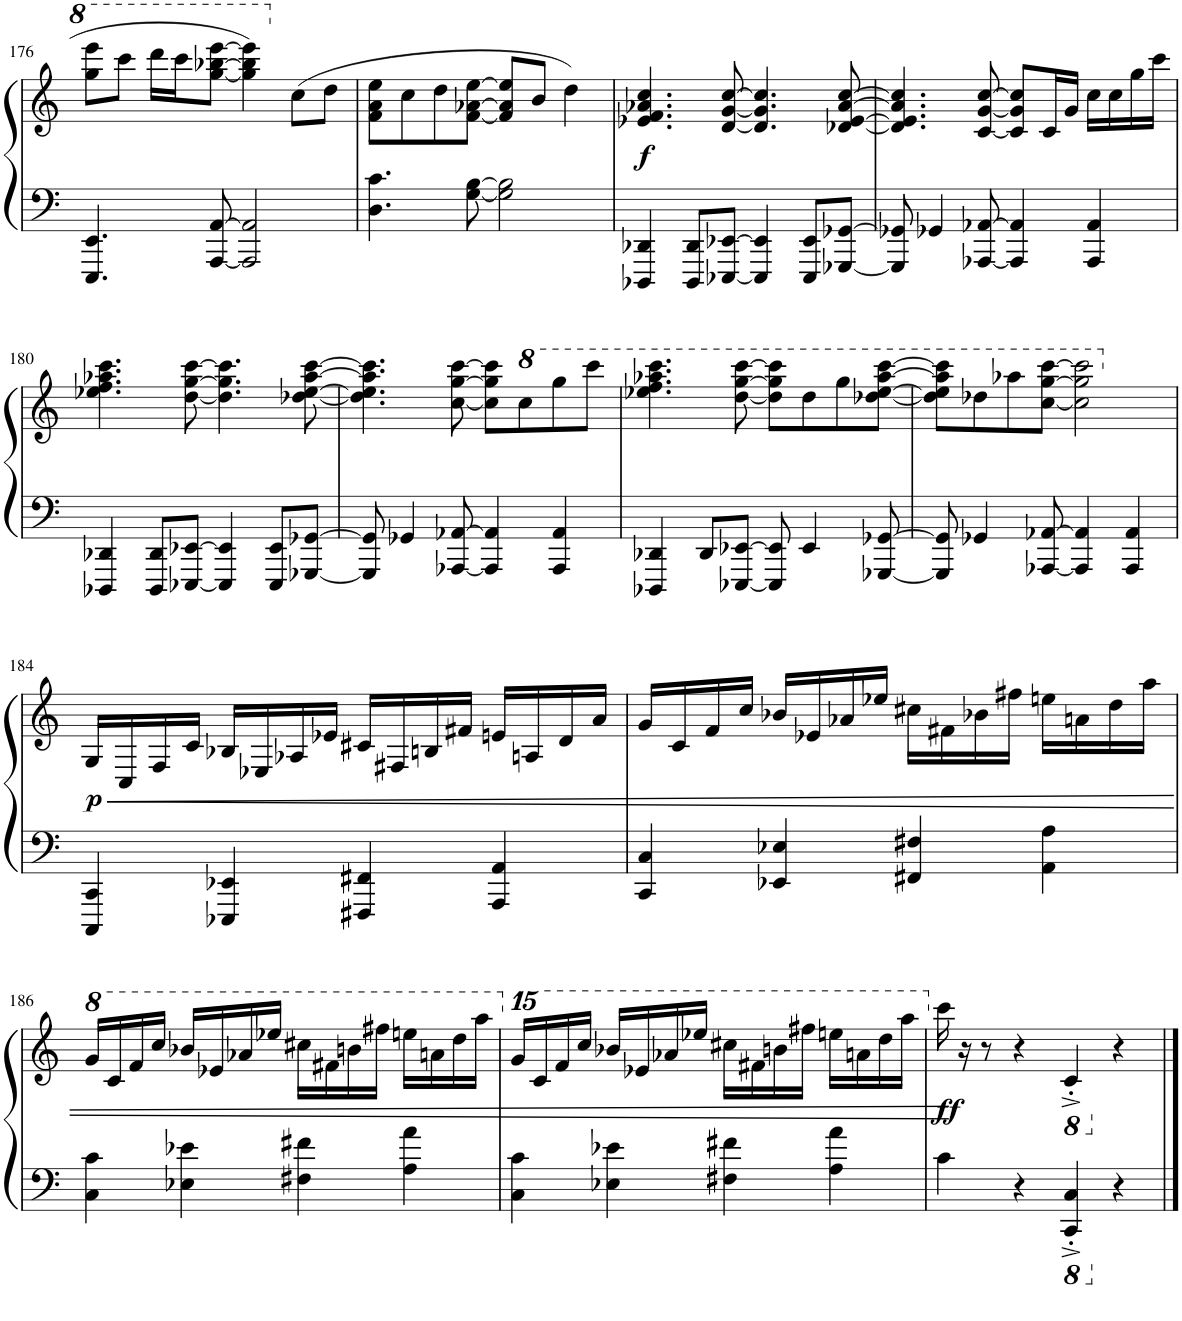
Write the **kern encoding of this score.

**kern	**kern	**dynam
*part1	*part1	*part1
*staff2	*staff1	*staff1/2
*I"Piano	*	*
*I'Pno.	*	*
!!LO:PB:g=z
*clefF4	*clefG2	*
*k[]	*k[]	*
*M4/4	*M4/4	*
=176	=176	=176
4.EEE/ 4.EE/	8ggg\ 8eeee\L	.
.	8cccc\J	.
.	16dddd\LL	.
.	16cccc\J	.
[8AAA/ [8AA/	[8ggg\ [8bbb-X\ [8eeee\J	.
2AAA/] 2AA/]	4ggg\] 4bbb-\] 4eeee\]	.
.	(8cc\L	.
.	8dd\J	.
=177	=177	=177
4.D\ 4.c\	8f\ 8a\ 8ee\L	.
.	8cc\	.
.	8dd\	.
[8G\ [8B\	[8f\ [8a-X\ [8ee\J	.
2G\] 2B\]	8f/] 8a-/] 8ee/]L	.
.	8b/J	.
.	4dd\)	.
=178	=178	=178
!	!	!LO:DY:b
4DDD-X/ 4DD-X/	4.e-X/ 4.f/ 4.a-X/ 4.cc/	f
8DDD-/ 8DD-/L	.	.
[8EEE-X/ [8EE-X/J	[8d/ [8g/ [8cc/	.
4EEE-/] 4EE-/]	4.d/] 4.g/] 4.cc/]	.
8EEE-/ 8EE-/L	.	.
[8GGG-X/ [8GG-X/J	[8d-X/ [8e-/ [8a-/ [8cc/	.
=179	=179	=179
8GGG-/] 8GG-X/]	4.d-/] 4.e-/] 4.a-/] 4.cc/]	.
4GG-X/	.	.
[8AAA-X/ [8AA-X/	[8c/ [8g/ [8cc/	.
4AAA-/] 4AA-/]	8c/] 8g/] 8cc/]L	.
.	16c/L	.
.	16g/JJ	.
4AAA-/ 4AA-/	16cc\LL	.
.	16cc\	.
.	16gg\	.
.	16ccc\JJ	.
!!LO:LB:g=z
=180	=180	=180
4DDD-X/ 4DD-X/	4.ee-X\ 4.ff\ 4.aa-X\ 4.ccc\	.
8DDD-/ 8DD-/L	.	.
[8EEE-X/ [8EE-X/J	[8dd\ [8gg\ [8ccc\	.
4EEE-/] 4EE-/]	4.dd\] 4.gg\] 4.ccc\]	.
8EEE-/ 8EE-/L	.	.
[8GGG-X/ [8GG-X/J	[8dd-X\ [8ee-\ [8aa-\ [8ccc\	.
=181	=181	=181
8GGG-/] 8GG-/]	4.dd-\] 4.ee-\] 4.aa-\] 4.ccc\]	.
4GG-X/	.	.
[8AAA-X/ [8AA-X/	[8cc\ [8gg\ [8ccc\	.
4AAA-/] 4AA-/]	8cc\] 8gg\] 8ccc\]L	.
*	*8va	*
.	8ccc\	.
4AAA-/ 4AA-/	8ggg\	.
.	8cccc\J	.
=182	=182	=182
4DDD-X/ 4DD-X/	4.eee-X\ 4.fff\ 4.aaa-X\ 4.cccc\	.
8DD-/L	.	.
[8EEE-X/ [8EE-X/J	[8ddd\ [8ggg\ [8cccc\	.
8EEE-/] 8EE-/]	8ddd\] 8ggg\] 8cccc\]L	.
4EE-/	8ddd\	.
.	8ggg\	.
[8GGG-X/ [8GG-X/	[8ddd-X\ [8eee-\ [8aaa-\ [8cccc\J	.
=183	=183	=183
8GGG-/] 8GG-/]	8ddd-\] 8eee-\] 8aaa-\] 8cccc\]L	.
4GG-X/	8ddd-X\	.
.	8aaa-X\	.
[8AAA-X/ [8AA-X/	[8ccc\ [8ggg\ [8cccc\J	.
4AAA-/] 4AA-/]	2ccc\] 2ggg\] 2cccc\]	.
4AAA-/ 4AA-/	.	.
!!LO:LB:g=z
=184	=184	=184
*	*X8va	*
!	!	!LO:HP:b
!	!	!LO:DY:n=1:b
4CCC/ 4CC/	16G/LL	< p
.	16C/	.
.	16F/	.
.	16c/JJ	.
4EEE-X/ 4EE-X/	16B-X/LL	.
.	16E-X/	.
.	16A-X/	.
.	16e-X/JJ	.
4FFF#X/ 4FF#X/	16c#X/LL	.
.	16F#X/	.
.	16Bn/	.
.	16f#X/JJ	.
4AAA/ 4AA/	16en/LL	.
.	16An/	.
.	16d/	.
.	16a/JJ	.
=185	=185	=185
4CC/ 4C/	16g/LL	.
.	16c/	.
.	16f/	.
.	16cc/JJ	.
4EE-X/ 4E-X/	16b-X/LL	.
.	16e-X/	.
.	16a-X/	.
.	16ee-X/JJ	.
4FF#X/ 4F#X/	16cc#X\LL	.
.	16f#X\	.
.	16b-X\	.
.	16ff#X\JJ	.
4AA\ 4A\	16een\LL	.
.	16an\	.
.	16dd\	.
.	16aa\JJ	.
!!LO:LB:g=z
=186	=186	=186
*	*8va	*
4C\ 4c\	16gg/LL	.
.	16cc/	.
.	16ff/	.
.	16ccc/JJ	.
4E-X\ 4e-X\	16bb-X/LL	.
.	16ee-X/	.
.	16aa-X/	.
.	16eee-X/JJ	.
4F#X\ 4f#X\	16ccc#X\LL	.
.	16ff#X\	.
.	16bbn\	.
.	16fff#X\JJ	.
4A\ 4a\	16eeen\LL	.
.	16aan\	.
.	16ddd\	.
.	16aaa\JJ	.
=187	=187	=187
*	*X8va	*
*	*15ma	*
4C\ 4c\	16ggg/LL	.
.	16ccc/	.
.	16fff/	.
.	16cccc/JJ	.
4E-X\ 4e-X\	16bbb-X/LL	.
.	16eee-X/	.
.	16aaa-X/	.
.	16eeee-X/JJ	.
4F#X\ 4f#X\	16cccc#X\LL	.
.	16fff#X\	.
.	16bbbn\	.
.	16ffff#X\JJ	.
4A\ 4a\	16eeeen\LL	.
.	16aaan\	.
.	16dddd\	.
.	16aaaa\JJ	.
=188	=188	=188
*	*X15ma	*
!	!	!LO:DY:b
4c\	16ccc\	ff
.	16r	[
.	8r	.
4r	4r	.
*8ba	*	*
*	*8ba	*
4CCC/'^ 4CC/'^	4C'^/	.
*X8ba	*	*
*	*X8ba	*
4r	4r	.
==	==	==
*-	*-	*-
